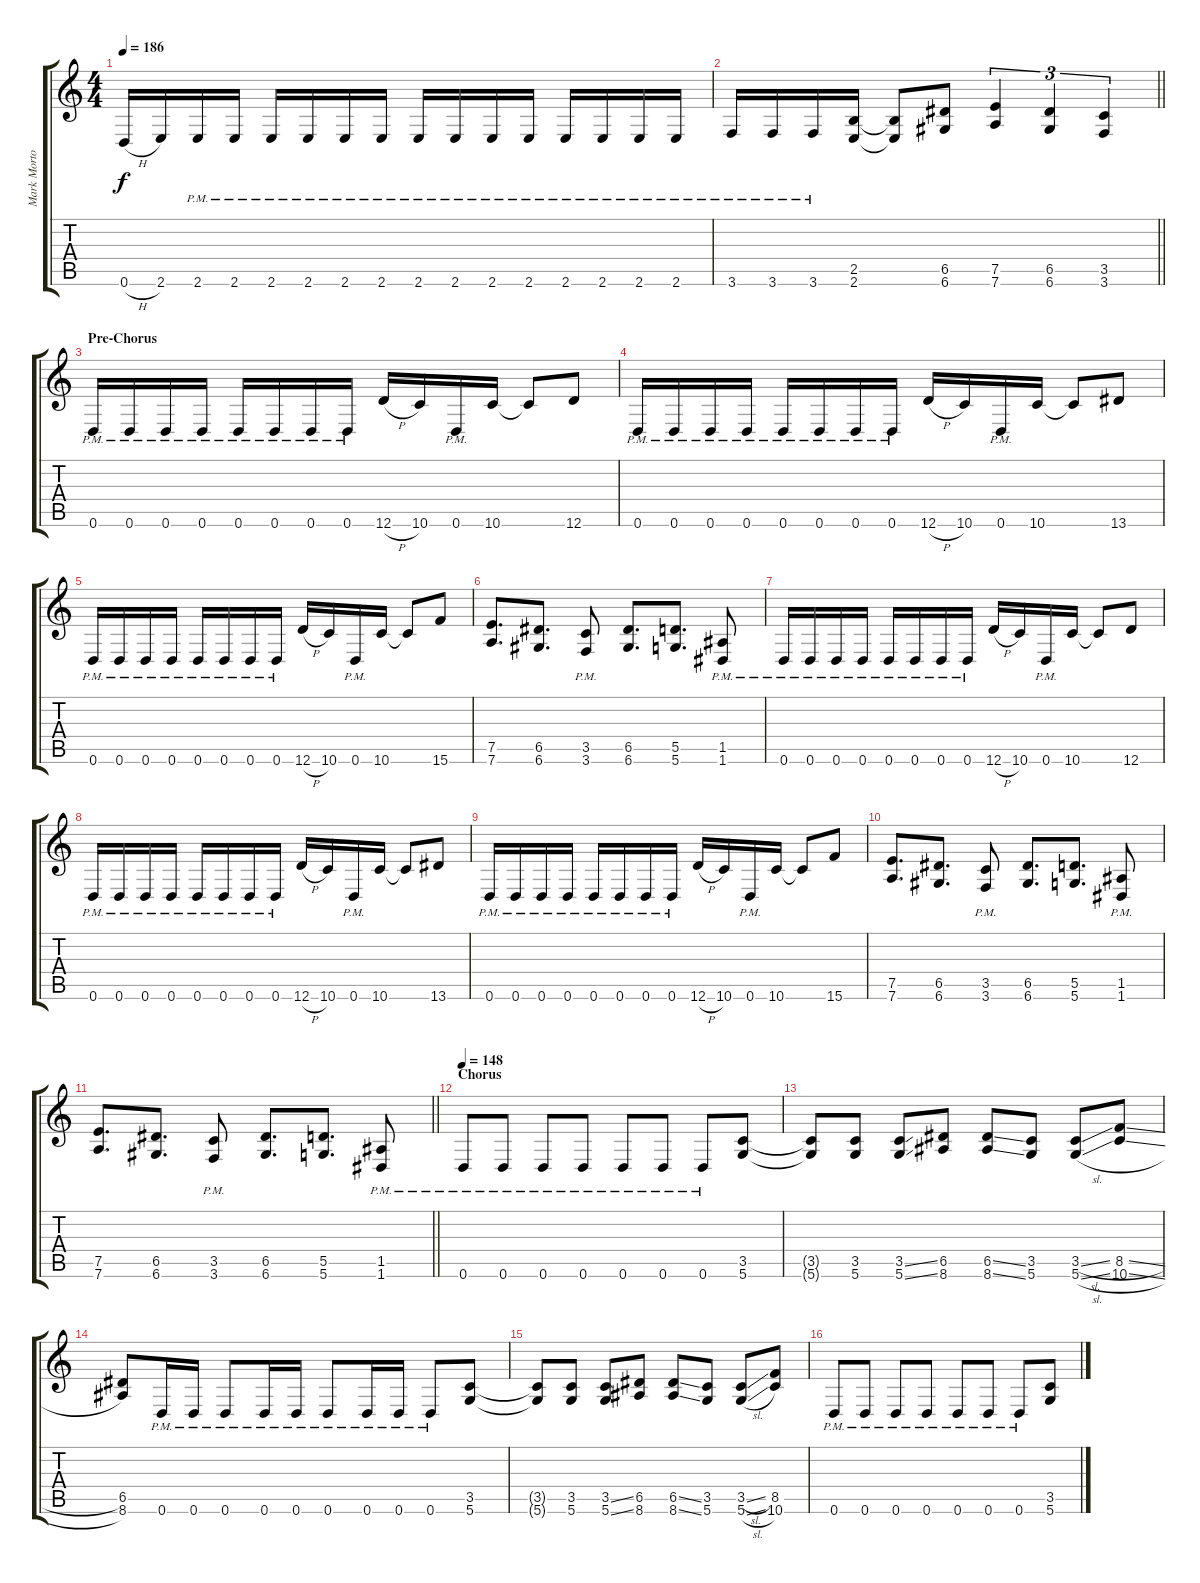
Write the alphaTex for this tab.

\track ("Mark Morton (Lead)" "Mark Morto") {instrument distortionguitar}
\staff {score tabs}
\tuning (E4 B3 G3 D3 A2 D2) {hide}
\ts (4 4)
\tempo 186
\clef g2
\ks c
0.6{h}.16{dy f} 2.6.16 2.6{pm}.16 2.6{pm}.16 2.6{pm}.16 2.6{pm}.16 2.6{pm}.16 2.6{pm}.16 2.6{pm}.16 2.6{pm}.16 2.6{pm}.16 2.6{pm}.16 2.6{pm}.16 2.6{pm}.16 2.6{pm}.16 2.6{pm}.16 |
\barLineRight lightlight
3.6{pm}.16 3.6{pm}.16 3.6{pm}.16 (2.5 2.6).16 (2.5{t} 2.6{t}).8 (6.5 6.6).8 (7.5 7.6).4{tu (3 2)} (6.5 6.6).4{tu (3 2)} (3.5 3.6).4{tu (3 2)} |
\section ("" "Pre-Chorus")
0.6{pm}.16 0.6{pm}.16 0.6{pm}.16 0.6{pm}.16 0.6{pm}.16 0.6{pm}.16 0.6{pm}.16 0.6{pm}.16 12.6{h}.16 10.6.16 0.6{pm}.16 10.6.16 10.6{t}.8 12.6.8 |
0.6{pm}.16 0.6{pm}.16 0.6{pm}.16 0.6{pm}.16 0.6{pm}.16 0.6{pm}.16 0.6{pm}.16 0.6{pm}.16 12.6{h}.16 10.6.16 0.6{pm}.16 10.6.16 10.6{t}.8 13.6.8 |
0.6{pm}.16 0.6{pm}.16 0.6{pm}.16 0.6{pm}.16 0.6{pm}.16 0.6{pm}.16 0.6{pm}.16 0.6{pm}.16 12.6{h}.16 10.6.16 0.6{pm}.16 10.6.16 10.6{t}.8 15.6.8 |
(7.5 7.6).8{d} (6.5 6.6).8{d} (3.5{pm} 3.6{pm}).8 (6.5 6.6).8{d} (5.5 5.6).8{d} (1.5{pm} 1.6{pm}).8 |
0.6{pm}.16 0.6{pm}.16 0.6{pm}.16 0.6{pm}.16 0.6{pm}.16 0.6{pm}.16 0.6{pm}.16 0.6{pm}.16 12.6{h}.16 10.6.16 0.6{pm}.16 10.6.16 10.6{t}.8 12.6.8 |
0.6{pm}.16 0.6{pm}.16 0.6{pm}.16 0.6{pm}.16 0.6{pm}.16 0.6{pm}.16 0.6{pm}.16 0.6{pm}.16 12.6{h}.16 10.6.16 0.6{pm}.16 10.6.16 10.6{t}.8 13.6.8 |
0.6{pm}.16 0.6{pm}.16 0.6{pm}.16 0.6{pm}.16 0.6{pm}.16 0.6{pm}.16 0.6{pm}.16 0.6{pm}.16 12.6{h}.16 10.6.16 0.6{pm}.16 10.6.16 10.6{t}.8 15.6.8 |
(7.5 7.6).8{d} (6.5 6.6).8{d} (3.5{pm} 3.6{pm}).8 (6.5 6.6).8{d} (5.5 5.6).8{d} (1.5{pm} 1.6{pm}).8 |
\barLineRight lightlight
(7.5 7.6).8{d} (6.5 6.6).8{d} (3.5{pm} 3.6{pm}).8 (6.5 6.6).8{d} (5.5 5.6).8{d} (1.5{pm} 1.6{pm}).8 |
\section ("" "Chorus")
\tempo 148
0.6{pm}.8 0.6{pm}.8 0.6{pm}.8 0.6{pm}.8 0.6{pm}.8 0.6{pm}.8 0.6{pm}.8 (3.5 5.6).8 |
(3.5{t} 5.6{t}).8 (3.5 5.6).8 (3.5{ss} 5.6{ss}).8 (6.5 8.6).8 (6.5{ss} 8.6{ss}).8 (3.5 5.6).8 (3.5{sl} 5.6{sl}).8 (8.5{sl} 10.6{sl}).8 |
(6.5 8.6).8 0.6{pm}.16 0.6{pm}.16 0.6{pm}.8 0.6{pm}.16 0.6{pm}.16 0.6{pm}.8 0.6{pm}.16 0.6{pm}.16 0.6{pm}.8 (3.5 5.6).8 |
(3.5{t} 5.6{t}).8 (3.5 5.6).8 (3.5{ss} 5.6{ss}).8 (6.5 8.6).8 (6.5{ss} 8.6{ss}).8 (3.5 5.6).8 (3.5{sl} 5.6{sl}).8 (8.5 10.6).8 |
0.6{pm}.8 0.6{pm}.8 0.6{pm}.8 0.6{pm}.8 0.6{pm}.8 0.6{pm}.8 0.6{pm}.8 (3.5 5.6).8
